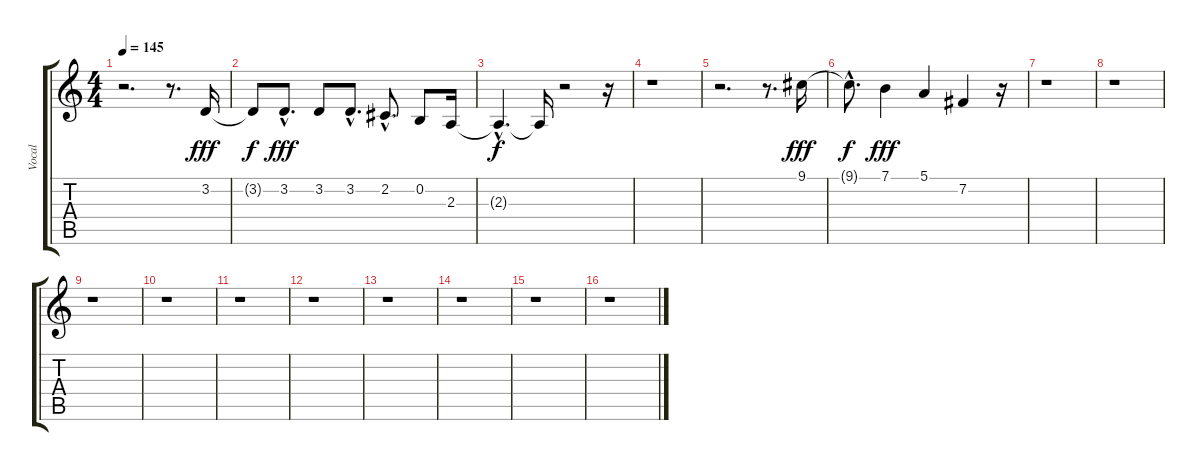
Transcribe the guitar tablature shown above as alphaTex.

\track ("Vocal " "Vocal ") {instrument oboe}
\staff {score tabs}
\tuning (E4 B3 G3 D3 A2 E2) {hide}
\ts (4 4)
\tempo 145
\clef g2
\ks c
r.2{d dy f} r.8{d} 3.2.16{dy fff} |
3.2{t}.8{dy f} 3.2{hac}.8{d dy fff} 3.2.8 3.2{hac}.8{d} 2.2{hac}.8{d} 0.2.8 2.3.16 |
2.3{hac t}.4{d dy f} 2.3{t}.16 r.2 r.16 |
r.1 |
r.2{d} r.8{d} 9.1.16{dy fff} |
9.1{hac t}.8{d dy f} 7.1.4{dy fff} 5.1.4 7.2.4 r.16 |
r.1 |
r.1 |
r.1 |
r.1 |
r.1 |
r.1 |
r.1 |
r.1 |
r.1 |
r.1
